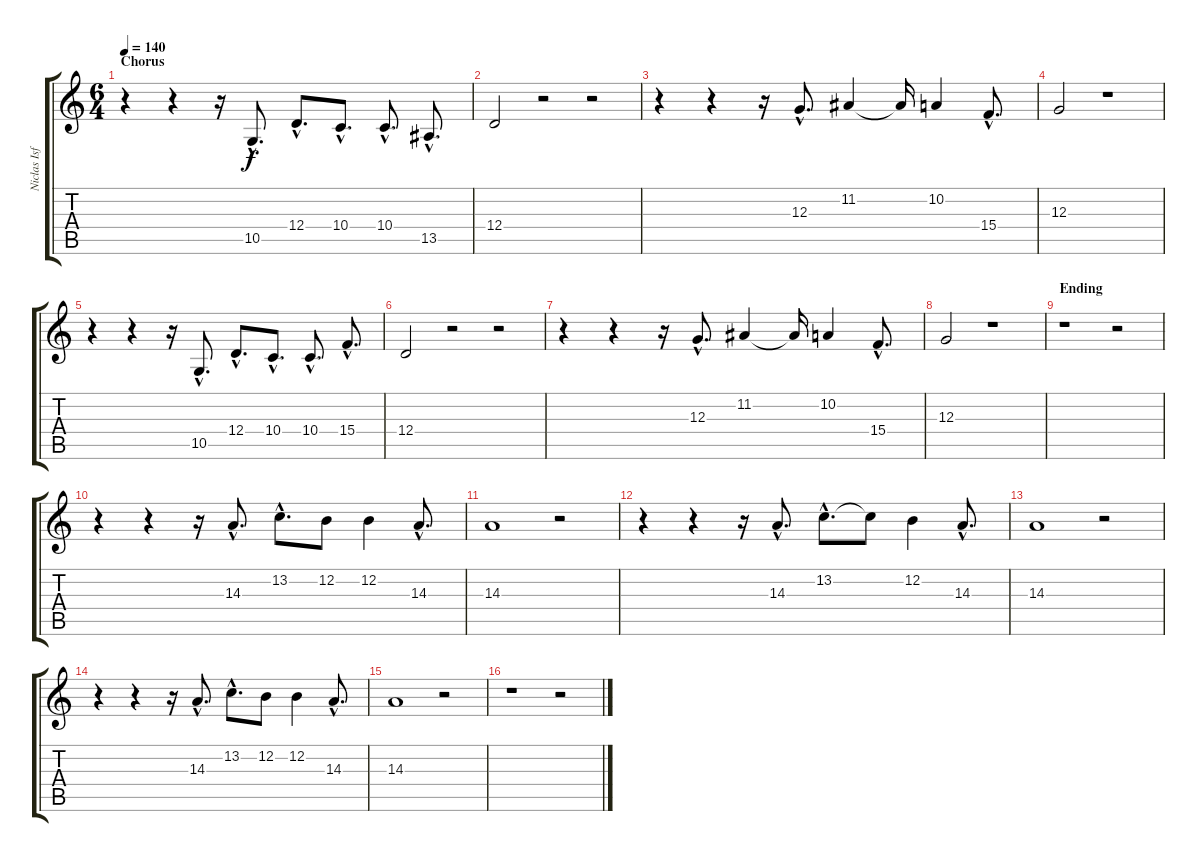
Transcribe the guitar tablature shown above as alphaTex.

\track ("Niclas Isfeldt - Vocals" "Niclas Isf") {instrument cello}
\staff {score tabs}
\tuning (E4 B3 G3 D3 A2 E2) {hide}
\ts (6 4)
\section ("" "Chorus")
\tempo 140
\clef g2
\ks c
r.4{dy f} r.4 r.16 10.5{hac}.8{d} 12.4{hac}.8{d} 10.4{hac}.8{d} 10.4{hac}.8{d} 13.5{hac}.8{d} |
12.4.2 r.2 r.2 |
r.4 r.4 r.16 12.3{hac}.8{d} 11.2.4 11.2{t}.16 10.2.4 15.4{hac}.8{d} |
12.3.2 r.1 |
r.4 r.4 r.16 10.5{hac}.8{d} 12.4{hac}.8{d} 10.4{hac}.8{d} 10.4{hac}.8{d} 15.4{hac}.8{d} |
12.4.2 r.2 r.2 |
r.4 r.4 r.16 12.3{hac}.8{d} 11.2.4 11.2{t}.16 10.2.4 15.4{hac}.8{d} |
12.3.2 r.1 |
\section ("" "Ending")
r.1 r.2 |
r.4 r.4 r.16 14.3{hac}.8{d} 13.2{hac}.8{d} 12.2.8 12.2.4 14.3{hac}.8{d} |
14.3.1 r.2 |
r.4 r.4 r.16 14.3{hac}.8{d} 13.2{hac}.8{d} 13.2{t}.8 12.2.4 14.3{hac}.8{d} |
14.3.1 r.2 |
r.4 r.4 r.16 14.3{hac}.8{d} 13.2{hac}.8{d} 12.2.8 12.2.4 14.3{hac}.8{d} |
14.3.1 r.2 |
r.1 r.2
